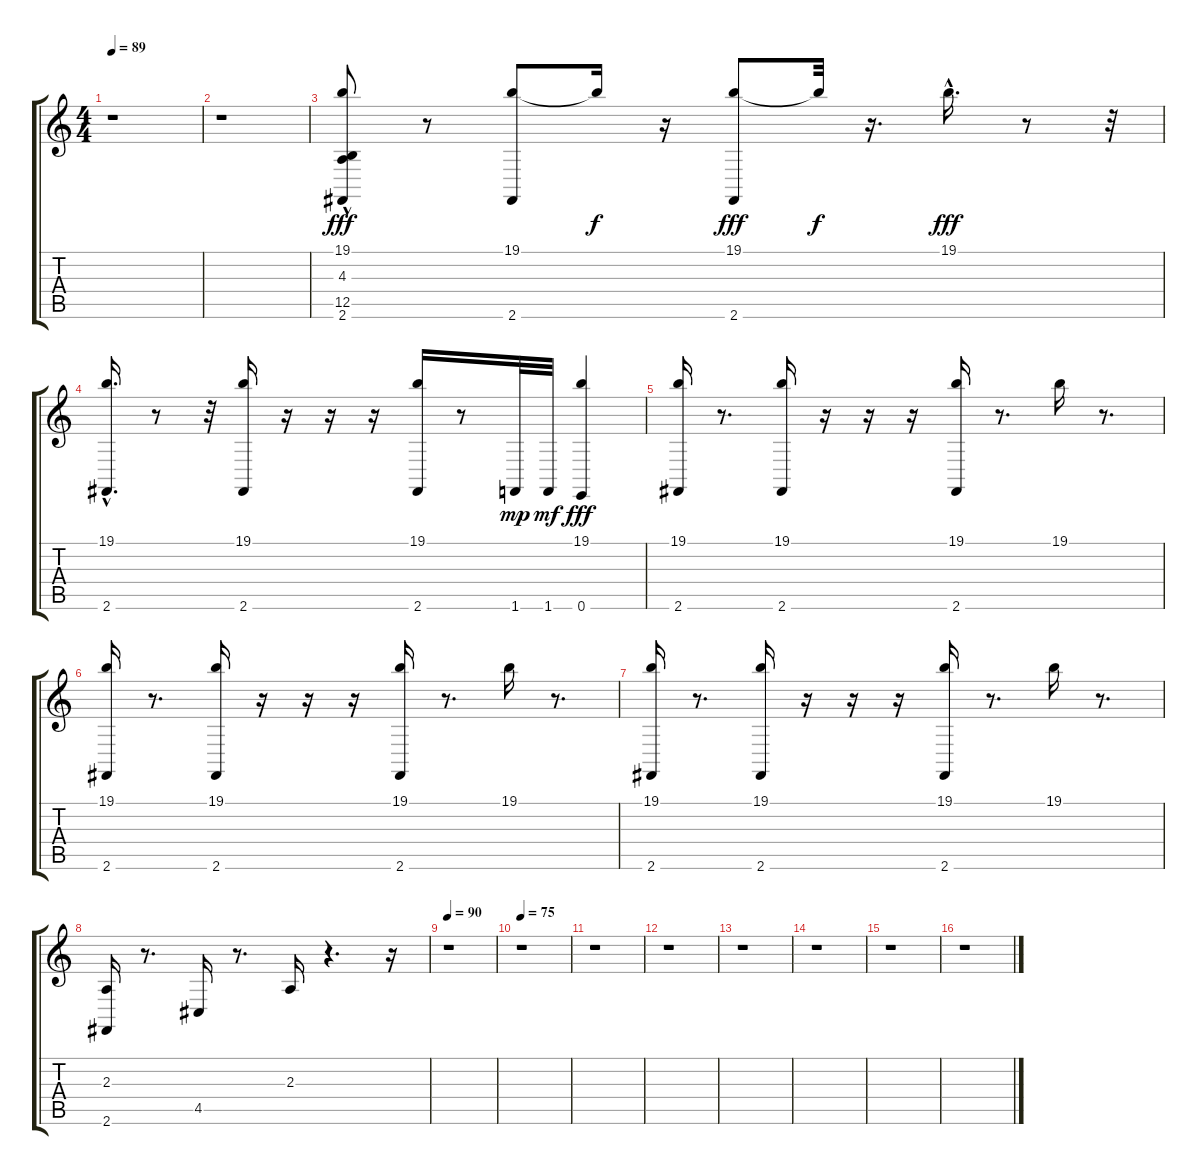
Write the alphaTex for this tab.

\track "" {instrument brightacousticpiano}
\staff {score tabs}
\tuning (E4 B3 G3 D3 A2 E2) {hide}
\ts (4 4)
\tempo 89
\clef g2
\ks c
r.1{dy fff} |
r.1 |
(19.1{hac} 4.3 12.5 2.6).8 r.8 (19.1 2.6).8 19.1{t}.16{dy f} r.16 (19.1 2.6).8{dy fff} 19.1{t}.32{dy f} r.16{d} 19.1{hac}.16{d dy fff} r.8 r.32 |
(19.1{hac} 2.6).16{d} r.8 r.32 (19.1 2.6).16 r.16 r.16 r.16 (19.1 2.6).16 r.8 1.6.32{dy mp} 1.6.32{dy mf} (19.1 0.6).4{dy fff} |
(19.1 2.6).16 r.8{d} (19.1 2.6).16 r.16 r.16 r.16 (19.1 2.6).16 r.8{d} 19.1.16 r.8{d} |
(19.1 2.6).16 r.8{d} (19.1 2.6).16 r.16 r.16 r.16 (19.1 2.6).16 r.8{d} 19.1.16 r.8{d} |
(19.1 2.6).16 r.8{d} (19.1 2.6).16 r.16 r.16 r.16 (19.1 2.6).16 r.8{d} 19.1.16 r.8{d} |
(2.3 2.6).16 r.8{d} 4.5.16 r.8{d} 2.3.16 r.4{d} r.16 |
\tempo 90
r.1 |
\tempo 75
r.1 |
r.1 |
r.1 |
r.1 |
r.1 |
r.1 |
r.1
